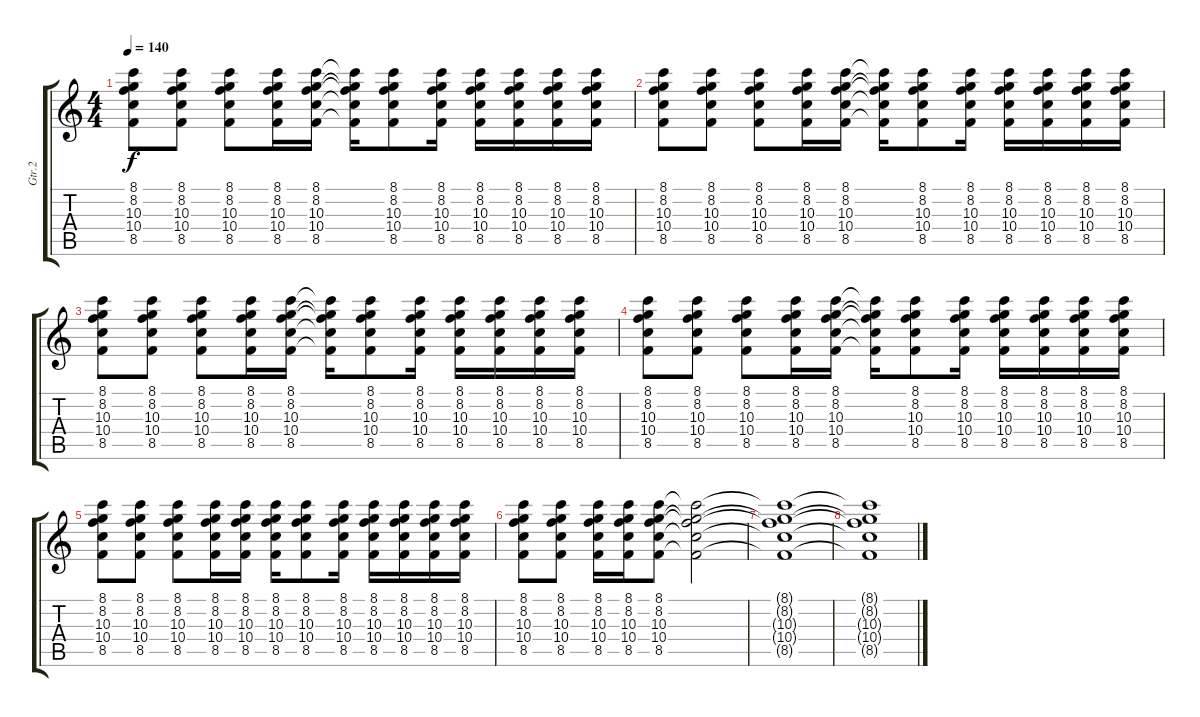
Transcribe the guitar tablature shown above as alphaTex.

\track ("Gtr.2" "Gtr.2") {instrument electricguitarclean}
\staff {score tabs}
\tuning (E4 B3 G3 D3 A2 D2) {hide}
\ts (4 4)
\tempo 140
\clef g2
\ks c
(8.1 8.2 10.3 10.4 8.5).8{dy f} (8.1 8.2 10.3 10.4 8.5).8 (8.1 8.2 10.3 10.4 8.5).8 (8.1 8.2 10.3 10.4 8.5).16 (8.1 8.2 10.3 10.4 8.5).16 (8.1{t} 8.2{t} 10.3{t} 10.4{t} 8.5{t}).16 (8.1 8.2 10.3 10.4 8.5).8 (8.1 8.2 10.3 10.4 8.5).16 (8.1 8.2 10.3 10.4 8.5).16 (8.1 8.2 10.3 10.4 8.5).16 (8.1 8.2 10.3 10.4 8.5).16 (8.1 8.2 10.3 10.4 8.5).16 |
(8.1 8.2 10.3 10.4 8.5).8 (8.1 8.2 10.3 10.4 8.5).8 (8.1 8.2 10.3 10.4 8.5).8 (8.1 8.2 10.3 10.4 8.5).16 (8.1 8.2 10.3 10.4 8.5).16 (8.1{t} 8.2{t} 10.3{t} 10.4{t} 8.5{t}).16 (8.1 8.2 10.3 10.4 8.5).8 (8.1 8.2 10.3 10.4 8.5).16 (8.1 8.2 10.3 10.4 8.5).16 (8.1 8.2 10.3 10.4 8.5).16 (8.1 8.2 10.3 10.4 8.5).16 (8.1 8.2 10.3 10.4 8.5).16 |
(8.1 8.2 10.3 10.4 8.5).8 (8.1 8.2 10.3 10.4 8.5).8 (8.1 8.2 10.3 10.4 8.5).8 (8.1 8.2 10.3 10.4 8.5).16 (8.1 8.2 10.3 10.4 8.5).16 (8.1{t} 8.2{t} 10.3{t} 10.4{t} 8.5{t}).16 (8.1 8.2 10.3 10.4 8.5).8 (8.1 8.2 10.3 10.4 8.5).16 (8.1 8.2 10.3 10.4 8.5).16 (8.1 8.2 10.3 10.4 8.5).16 (8.1 8.2 10.3 10.4 8.5).16 (8.1 8.2 10.3 10.4 8.5).16 |
(8.1 8.2 10.3 10.4 8.5).8 (8.1 8.2 10.3 10.4 8.5).8 (8.1 8.2 10.3 10.4 8.5).8 (8.1 8.2 10.3 10.4 8.5).16 (8.1 8.2 10.3 10.4 8.5).16 (8.1{t} 8.2{t} 10.3{t} 10.4{t} 8.5{t}).16 (8.1 8.2 10.3 10.4 8.5).8 (8.1 8.2 10.3 10.4 8.5).16 (8.1 8.2 10.3 10.4 8.5).16 (8.1 8.2 10.3 10.4 8.5).16 (8.1 8.2 10.3 10.4 8.5).16 (8.1 8.2 10.3 10.4 8.5).16 |
(8.1 8.2 10.3 10.4 8.5).8 (8.1 8.2 10.3 10.4 8.5).8 (8.1 8.2 10.3 10.4 8.5).8 (8.1 8.2 10.3 10.4 8.5).16 (8.1 8.2 10.3 10.4 8.5).16 (8.1 8.2 10.3 10.4 8.5).16 (8.1 8.2 10.3 10.4 8.5).8 (8.1 8.2 10.3 10.4 8.5).16 (8.1 8.2 10.3 10.4 8.5).16 (8.1 8.2 10.3 10.4 8.5).16 (8.1 8.2 10.3 10.4 8.5).16 (8.1 8.2 10.3 10.4 8.5).16 |
(8.1 8.2 10.3 10.4 8.5).8 (8.1 8.2 10.3 10.4 8.5).8 (8.1 8.2 10.3 10.4 8.5).16 (8.1 8.2 10.3 10.4 8.5).16 (8.1 8.2 10.3 10.4 8.5).8 (8.1{t} 8.2{t} 10.3{t} 10.4{t} 8.5{t}).2{volume 4} |
(8.1{t} 8.2{t} 10.3{t} 10.4{t} 8.5{t}).1 |
(8.1{t} 8.2{t} 10.3{t} 10.4{t} 8.5{t}).1
